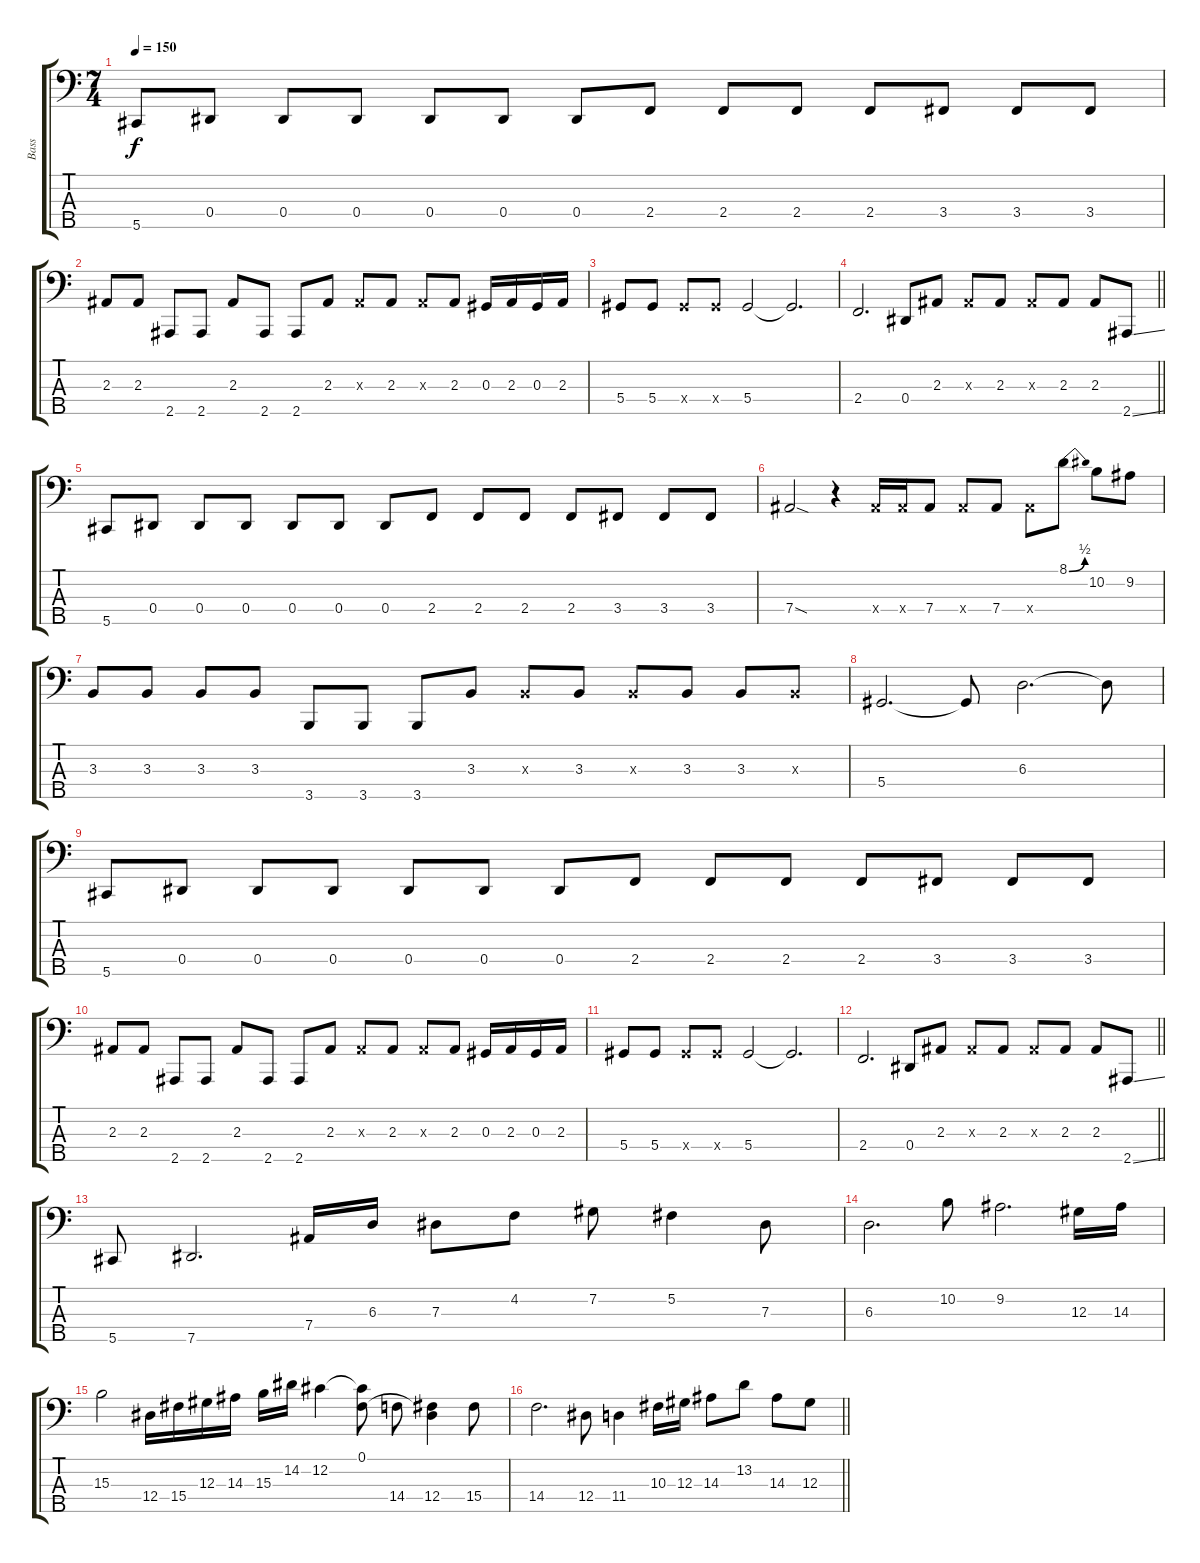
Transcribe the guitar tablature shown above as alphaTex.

\track ("Bass" "Bass") {instrument electricbassfinger}
\staff {score tabs}
\tuning (Gb2 Db2 Ab1 Eb1 Ab0) {hide}
\ts (7 4)
\tempo 150
\clef f4
\ks c
5.5.8{dy f} 0.4.8 0.4.8 0.4.8 0.4.8 0.4.8 0.4.8 2.4.8 2.4.8 2.4.8 2.4.8 3.4.8 3.4.8 3.4.8 |
2.3.8 2.3.8 2.5.8 2.5.8 2.3.8 2.5.8 2.5.8 2.3.8 2.3{x}.8 2.3.8 2.3{x}.8 2.3.8 0.3.16 2.3.16 0.3.16 2.3.16 |
5.4.8 5.4.8 5.4{x}.8 5.4{x}.8 5.4.2 5.4{t}.2{d} |
\barLineRight lightlight
2.4.2{d} 0.4.8 2.3.8 2.3{x}.8 2.3.8 2.3{x}.8 2.3.8 2.3.8 2.5{ss}.8 |
\section ("" "")
5.5.8{volume 16} 0.4.8 0.4.8 0.4.8 0.4.8 0.4.8 0.4.8 2.4.8 2.4.8 2.4.8 2.4.8 3.4.8 3.4.8 3.4.8 |
7.4{sod}.2 r.4 7.4{x}.16 7.4{x}.16 7.4.8 7.4{x}.8 7.4.8 7.4{x}.8 8.1{be (bend 0 0 60 2)}.8 10.2.8 9.2.8 |
3.3.8 3.3.8 3.3.8 3.3.8 3.5.8 3.5.8 3.5.8 3.3.8 3.3{x}.8 3.3.8 3.3{x}.8 3.3.8 3.3.8 3.3{x}.8 |
5.4.2{d} 5.4{t}.8 6.3.2{d} 6.3{t}.8 |
5.5.8 0.4.8 0.4.8 0.4.8 0.4.8 0.4.8 0.4.8 2.4.8 2.4.8 2.4.8 2.4.8 3.4.8 3.4.8 3.4.8 |
2.3.8 2.3.8 2.5.8 2.5.8 2.3.8 2.5.8 2.5.8 2.3.8 2.3{x}.8 2.3.8 2.3{x}.8 2.3.8 0.3.16 2.3.16 0.3.16 2.3.16 |
5.4.8 5.4.8 5.4{x}.8 5.4{x}.8 5.4.2 5.4{t}.2{d} |
\barLineRight lightlight
2.4.2{d} 0.4.8 2.3.8 2.3{x}.8 2.3.8 2.3{x}.8 2.3.8 2.3.8 2.5{ss}.8 |
\section ("" "")
5.5.8 7.5.2{d} 7.4.16 6.3.16 7.3.8 4.2.8 7.2.8 5.2.4 7.3.8 |
6.3.2{d} 10.2.8 9.2.2{d} 12.3.16 14.3.16 |
15.3.2 12.4.16 15.4.16 12.3.16 14.3.16 15.3.16 14.2.16 12.2.4 (0.1 12.2{t}).8 14.4.8 (0.1{t} 12.4).4 15.4.8 |
\barLineRight lightlight
14.4.2{d} 12.4.8 11.4.4 10.3.16 12.3.16 14.3.8 13.2.8 14.3.8 12.3.8
